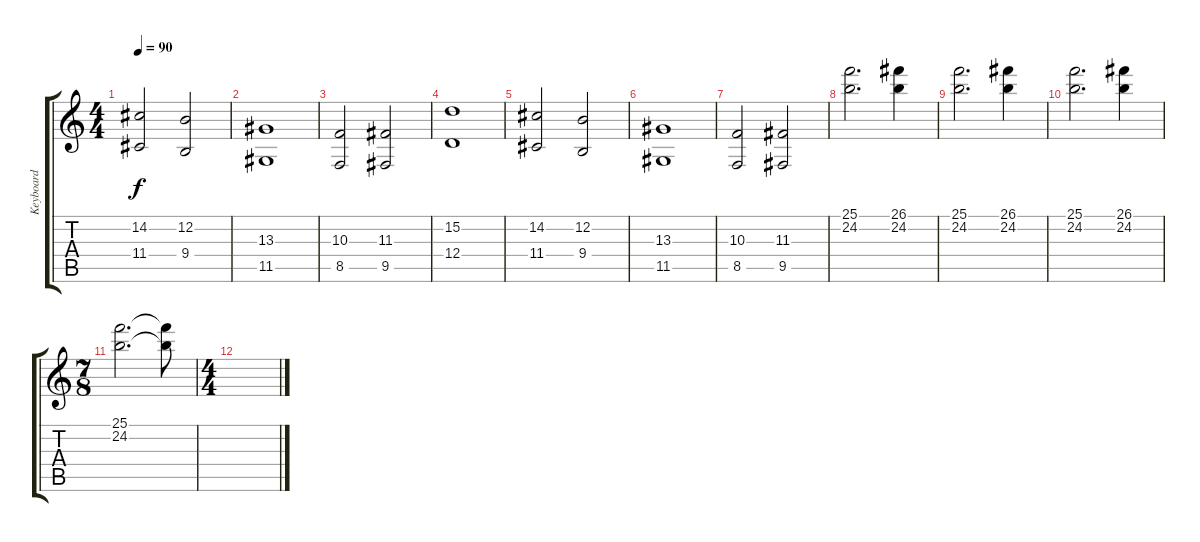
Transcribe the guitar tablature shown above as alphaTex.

\track ("Keyboard" "Keyboard") {instrument electricpiano2}
\staff {score tabs}
\tuning (E4 B3 G3 D3 A2 E2) {hide}
\ts (4 4)
\tempo 90
\clef g2
\ks c
(14.2 11.4).2{dy f} (12.2 9.4).2 |
(13.3 11.5).1 |
(10.3 8.5).2 (11.3 9.5).2 |
(15.2 12.4).1 |
(14.2 11.4).2 (12.2 9.4).2 |
(13.3 11.5).1 |
(10.3 8.5).2 (11.3 9.5).2 |
(25.1 24.2).2{d instrument rockorgan} (26.1 24.2).4 |
(25.1 24.2).2{d} (26.1 24.2).4 |
(25.1 24.2).2{d} (26.1 24.2).4 |
\ts (7 8)
(25.1 24.2).2{d} (25.1{t} 24.2{t}).8 |
\ts (4 4)
